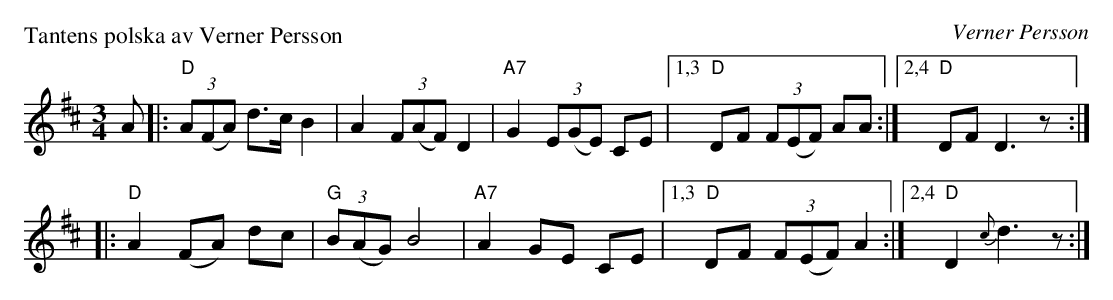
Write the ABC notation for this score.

X:1
P: Tantens polska av Verner Persson
C: Verner Persson
M: 3/4
L: 1/8
K: D
A \
|: "D"(3A(FA) d>c B2 | A2 (3F(AF) D2 | "A7"G2 (3E(GE) CE |1,3 "D"DF (3F(EF) AA :|2,4 "D"DF D3 z :|
|: "D"A2 (FA) dc | "G"(3B(AG) B4 | "A7"A2 GE CE |1,3 "D"DF (3F(EF) A2 :|2,4 "D"D2 {c}d3 z :|
